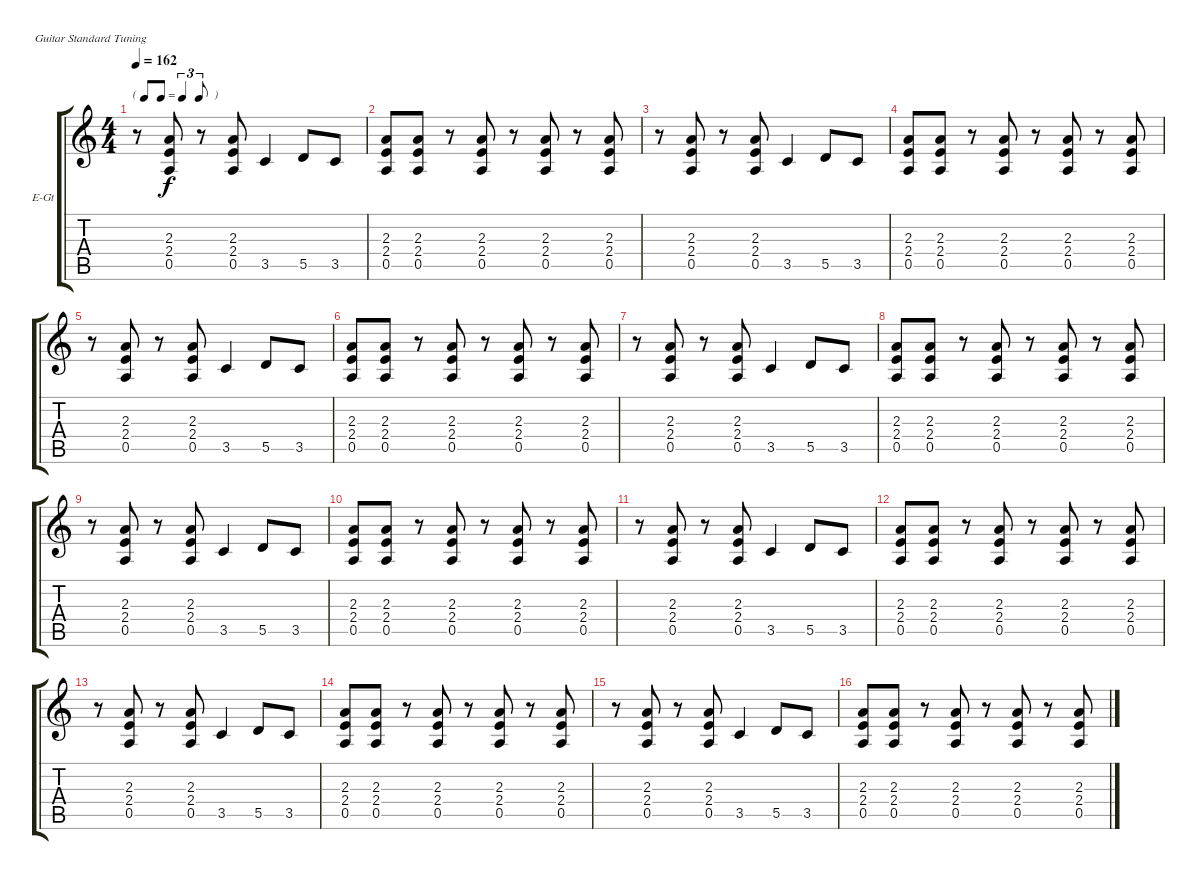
\bracketExtendMode groupsimilarinstruments
\firstSystemTrackNameOrientation horizontal
\otherSystemsTrackNameOrientation horizontal
\track ("Rhythm Guitar (Left)" "E-Gt") {instrument distortionguitar}
\staff {score tabs}
\tuning (E4 B3 G3 D3 A2 E2)
\ts (4 4)
\tf triplet8th
\tempo 162
\clef g2
\ks c
r.8{dy f} (2.3 2.4 0.5).8 r.8 (2.3 2.4 0.5).8 3.5.4 5.5.8 3.5.8 |
(2.3 2.4 0.5).8 (2.3 2.4 0.5).8 r.8 (2.3 2.4 0.5).8 r.8 (2.3 2.4 0.5).8 r.8 (2.3 2.4 0.5).8 |
r.8 (2.3 2.4 0.5).8 r.8 (2.3 2.4 0.5).8 3.5.4 5.5.8 3.5.8 |
(2.3 2.4 0.5).8 (2.3 2.4 0.5).8 r.8 (2.3 2.4 0.5).8 r.8 (2.3 2.4 0.5).8 r.8 (2.3 2.4 0.5).8 |
r.8 (2.3 2.4 0.5).8 r.8 (2.3 2.4 0.5).8 3.5.4 5.5.8 3.5.8 |
(2.3 2.4 0.5).8 (2.3 2.4 0.5).8 r.8 (2.3 2.4 0.5).8 r.8 (2.3 2.4 0.5).8 r.8 (2.3 2.4 0.5).8 |
r.8 (2.3 2.4 0.5).8 r.8 (2.3 2.4 0.5).8 3.5.4 5.5.8 3.5.8 |
(2.3 2.4 0.5).8 (2.3 2.4 0.5).8 r.8 (2.3 2.4 0.5).8 r.8 (2.3 2.4 0.5).8 r.8 (2.3 2.4 0.5).8 |
r.8 (2.3 2.4 0.5).8 r.8 (2.3 2.4 0.5).8 3.5.4 5.5.8 3.5.8 |
(2.3 2.4 0.5).8 (2.3 2.4 0.5).8 r.8 (2.3 2.4 0.5).8 r.8 (2.3 2.4 0.5).8 r.8 (2.3 2.4 0.5).8 |
r.8 (2.3 2.4 0.5).8 r.8 (2.3 2.4 0.5).8 3.5.4 5.5.8 3.5.8 |
(2.3 2.4 0.5).8 (2.3 2.4 0.5).8 r.8 (2.3 2.4 0.5).8 r.8 (2.3 2.4 0.5).8 r.8 (2.3 2.4 0.5).8 |
r.8 (2.3 2.4 0.5).8 r.8 (2.3 2.4 0.5).8 3.5.4 5.5.8 3.5.8 |
(2.3 2.4 0.5).8 (2.3 2.4 0.5).8 r.8 (2.3 2.4 0.5).8 r.8 (2.3 2.4 0.5).8 r.8 (2.3 2.4 0.5).8 |
r.8 (2.3 2.4 0.5).8 r.8 (2.3 2.4 0.5).8 3.5.4 5.5.8 3.5.8 |
(2.3 2.4 0.5).8 (2.3 2.4 0.5).8 r.8 (2.3 2.4 0.5).8 r.8 (2.3 2.4 0.5).8 r.8 (2.3 2.4 0.5).8
